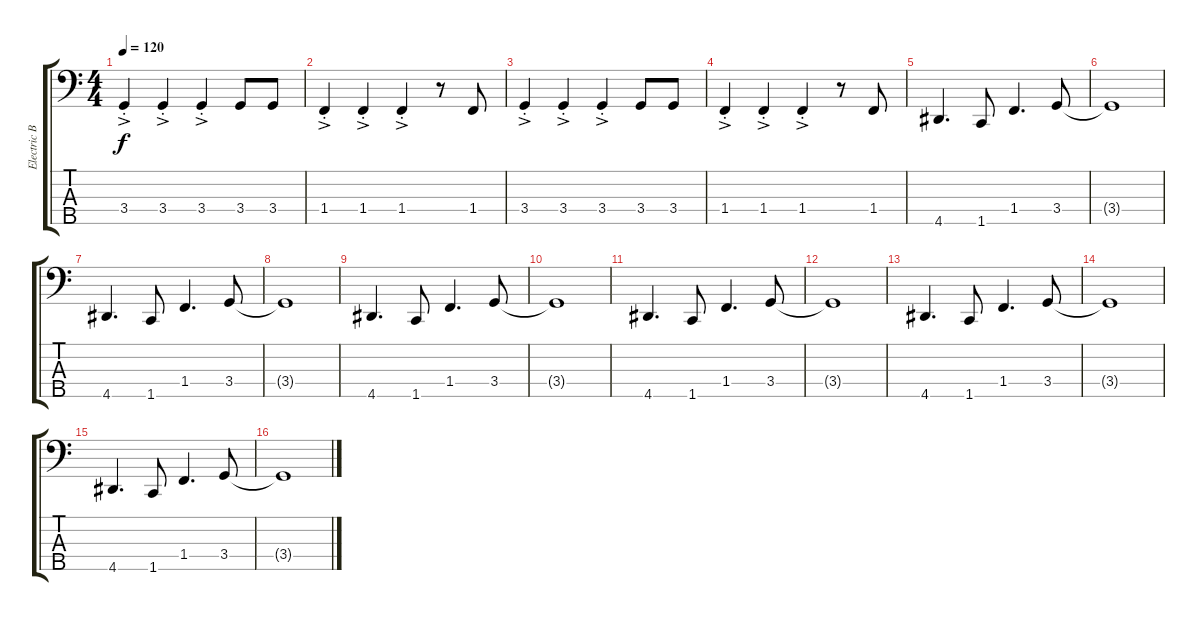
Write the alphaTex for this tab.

\track ("Electric Bass" "Electric B") {instrument electricbassfinger}
\staff {score tabs}
\tuning (G2 D2 A1 E1 B0) {hide}
\ts (4 4)
\tempo 120
\clef f4
\ks c
3.4{ac st}.4{dy f} 3.4{ac st}.4 3.4{ac st}.4 3.4.8 3.4.8 |
1.4{ac st}.4 1.4{ac st}.4 1.4{ac st}.4 r.8 1.4.8 |
3.4{ac st}.4 3.4{ac st}.4 3.4{ac st}.4 3.4.8 3.4.8 |
1.4{ac st}.4 1.4{ac st}.4 1.4{ac st}.4 r.8 1.4.8 |
4.5.4{d} 1.5.8 1.4.4{d} 3.4.8 |
3.4{t}.1 |
4.5.4{d} 1.5.8 1.4.4{d} 3.4.8 |
3.4{t}.1 |
4.5.4{d} 1.5.8 1.4.4{d} 3.4.8 |
3.4{t}.1 |
4.5.4{d} 1.5.8 1.4.4{d} 3.4.8 |
3.4{t}.1 |
4.5.4{d} 1.5.8 1.4.4{d} 3.4.8 |
3.4{t}.1 |
4.5.4{d} 1.5.8 1.4.4{d} 3.4.8 |
3.4{t}.1
